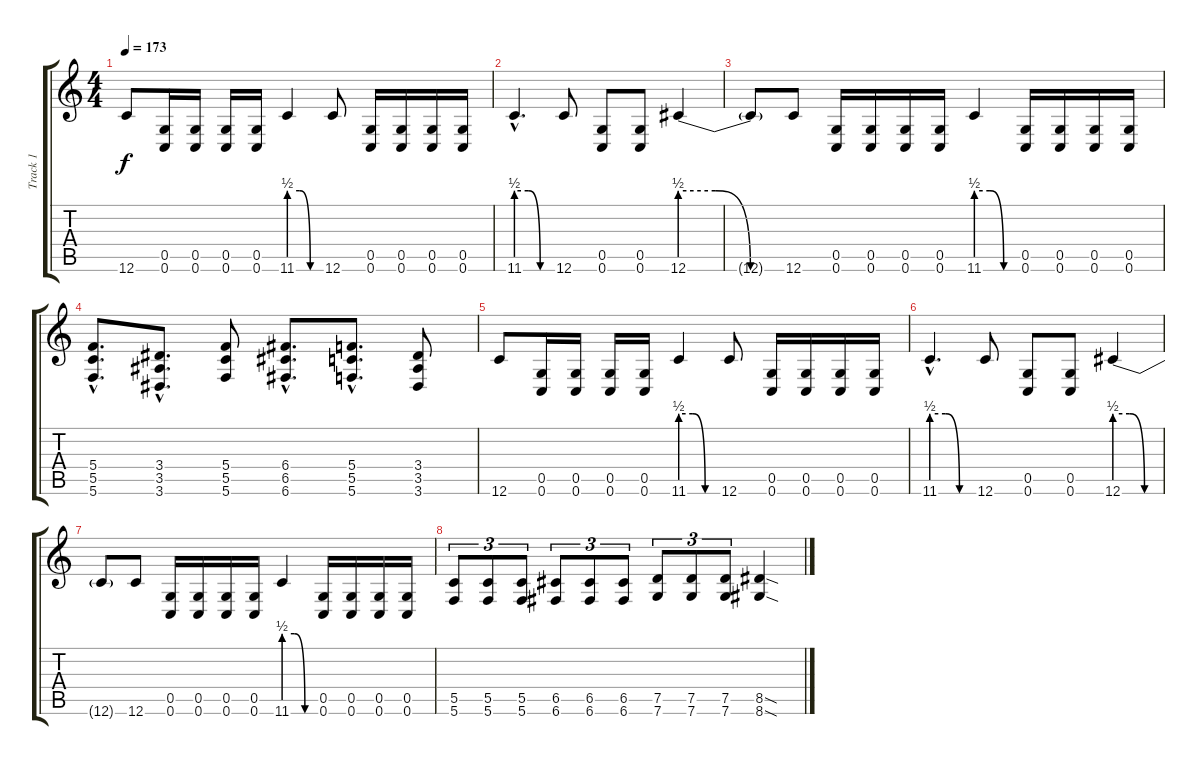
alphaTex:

\track ("Track 1" "Track 1") {instrument distortionguitar}
\staff {score tabs}
\tuning (D4 A3 F3 C3 G2 C2) {hide}
\ts (4 4)
\tempo 173
\clef g2
\ks c
12.6.8{dy f} (0.5 0.6).16 (0.5 0.6).16 (0.5 0.6).16 (0.5 0.6).16 11.6{be (custom 0 2 20 2 40 0 60 0)}.4 12.6.8 (0.5 0.6).16 (0.5 0.6).16 (0.5 0.6).16 (0.5 0.6).16 |
11.6{be (custom 0 2 20 2 40 0 60 0) hac}.4{d} 12.6.8 (0.5 0.6).8 (0.5 0.6).8 12.6{be (custom 0 2 20 2 40 0 60 0)}.4 |
12.6{t}.8 12.6.8 (0.5 0.6).16 (0.5 0.6).16 (0.5 0.6).16 (0.5 0.6).16 11.6{be (custom 0 2 20 2 40 0 60 0)}.4 (0.5 0.6).16 (0.5 0.6).16 (0.5 0.6).16 (0.5 0.6).16 |
(5.4{hac} 5.5{hac} 5.6{hac}).8{d} (3.4{hac} 3.5{hac} 3.6{hac}).8{d} (5.4 5.5 5.6).8 (6.4{hac} 6.5{hac} 6.6{hac}).8{d} (5.4{hac} 5.5{hac} 5.6{hac}).8{d} (3.4 3.5 3.6).8 |
12.6.8 (0.5 0.6).16 (0.5 0.6).16 (0.5 0.6).16 (0.5 0.6).16 11.6{be (custom 0 2 20 2 40 0 60 0)}.4 12.6.8 (0.5 0.6).16 (0.5 0.6).16 (0.5 0.6).16 (0.5 0.6).16 |
11.6{be (custom 0 2 20 2 40 0 60 0) hac}.4{d} 12.6.8 (0.5 0.6).8 (0.5 0.6).8 12.6{be (custom 0 2 20 2 40 0 60 0)}.4 |
12.6{t}.8 12.6.8 (0.5 0.6).16 (0.5 0.6).16 (0.5 0.6).16 (0.5 0.6).16 11.6{be (custom 0 2 20 2 40 0 60 0)}.4 (0.5 0.6).16 (0.5 0.6).16 (0.5 0.6).16 (0.5 0.6).16 |
(5.5 5.6).8{tu (3 2)} (5.5 5.6).8{tu (3 2)} (5.5 5.6).8{tu (3 2)} (6.5 6.6).8{tu (3 2)} (6.5 6.6).8{tu (3 2)} (6.5 6.6).8{tu (3 2)} (7.5 7.6).8{tu (3 2)} (7.5 7.6).8{tu (3 2)} (7.5 7.6).8{tu (3 2)} (8.5{sod} 8.6{sod}).4
